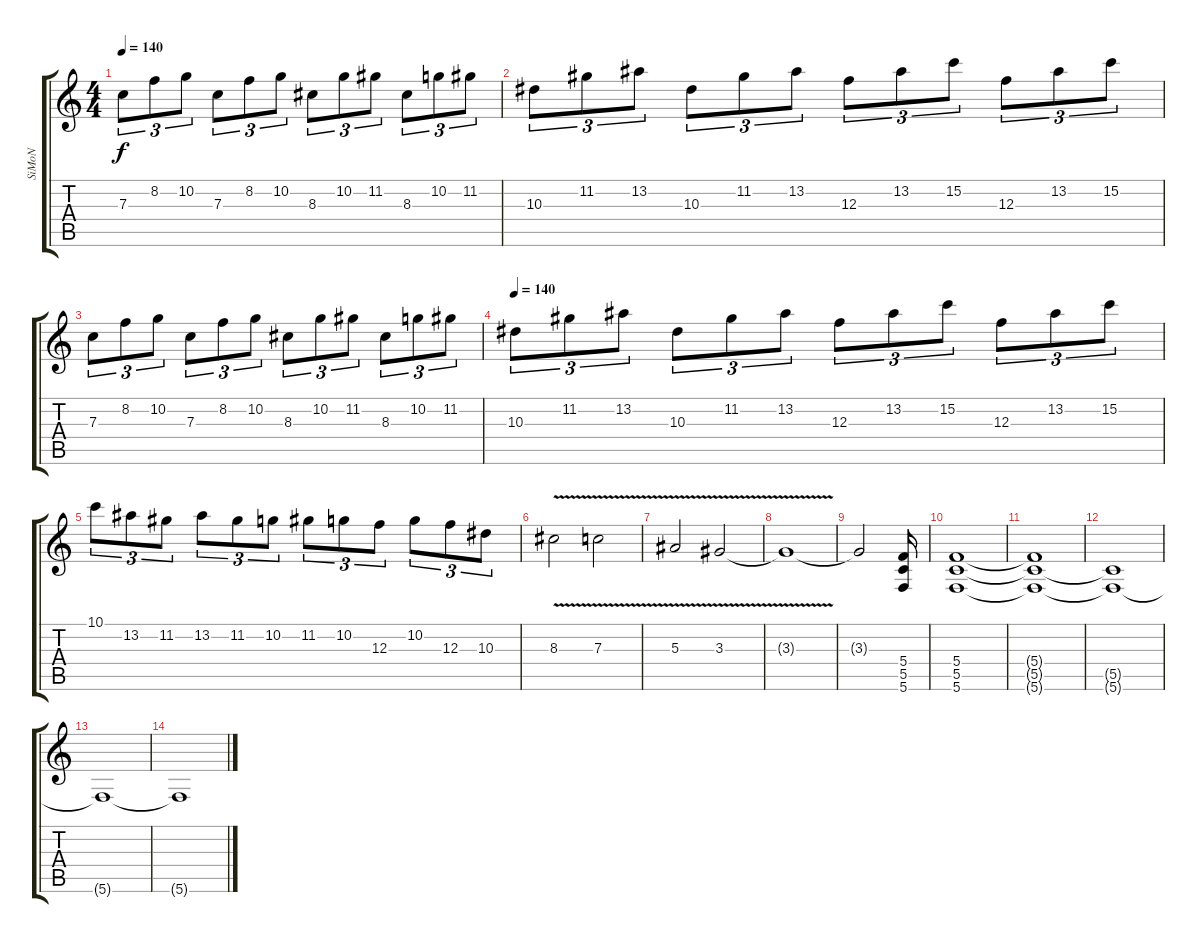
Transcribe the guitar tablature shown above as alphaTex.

\track ("SiMoN" "SiMoN") {instrument distortionguitar}
\staff {score tabs}
\tuning (D4 A3 F3 C3 G2 C2) {hide}
\ts (4 4)
\tempo 140
\clef g2
\ks c
7.3.8{tu (3 2) dy f} 8.2.8{tu (3 2)} 10.2.8{tu (3 2)} 7.3.8{tu (3 2)} 8.2.8{tu (3 2)} 10.2.8{tu (3 2)} 8.3.8{tu (3 2)} 10.2.8{tu (3 2)} 11.2.8{tu (3 2)} 8.3.8{tu (3 2)} 10.2.8{tu (3 2)} 11.2.8{tu (3 2)} |
10.3.8{tu (3 2)} 11.2.8{tu (3 2)} 13.2.8{tu (3 2)} 10.3.8{tu (3 2)} 11.2.8{tu (3 2)} 13.2.8{tu (3 2)} 12.3.8{tu (3 2)} 13.2.8{tu (3 2)} 15.2.8{tu (3 2)} 12.3.8{tu (3 2)} 13.2.8{tu (3 2)} 15.2.8{tu (3 2)} |
7.3.8{tu (3 2)} 8.2.8{tu (3 2)} 10.2.8{tu (3 2)} 7.3.8{tu (3 2)} 8.2.8{tu (3 2)} 10.2.8{tu (3 2)} 8.3.8{tu (3 2)} 10.2.8{tu (3 2)} 11.2.8{tu (3 2)} 8.3.8{tu (3 2)} 10.2.8{tu (3 2)} 11.2.8{tu (3 2)} |
\tempo 140
10.3.8{tu (3 2)} 11.2.8{tu (3 2)} 13.2.8{tu (3 2)} 10.3.8{tu (3 2)} 11.2.8{tu (3 2)} 13.2.8{tu (3 2)} 12.3.8{tu (3 2)} 13.2.8{tu (3 2)} 15.2.8{tu (3 2)} 12.3.8{tu (3 2)} 13.2.8{tu (3 2)} 15.2.8{tu (3 2)} |
10.1.8{tu (3 2)} 13.2.8{tu (3 2)} 11.2.8{tu (3 2)} 13.2.8{tu (3 2)} 11.2.8{tu (3 2)} 10.2.8{tu (3 2)} 11.2.8{tu (3 2)} 10.2.8{tu (3 2)} 12.3.8{tu (3 2)} 10.2.8{tu (3 2)} 12.3.8{tu (3 2)} 10.3.8{tu (3 2)} |
8.3{v}.2 7.3{v}.2 |
5.3{v}.2 3.3{v}.2 |
3.3{t}.1 |
3.3{t}.2 (5.4 5.5 5.6).16 |
(5.4 5.5 5.6).1 |
(5.4{t} 5.5{t} 5.6{t}).1 |
(5.5{t} 5.6{t}).1 |
5.6{t}.1 |
5.6{t}.1
